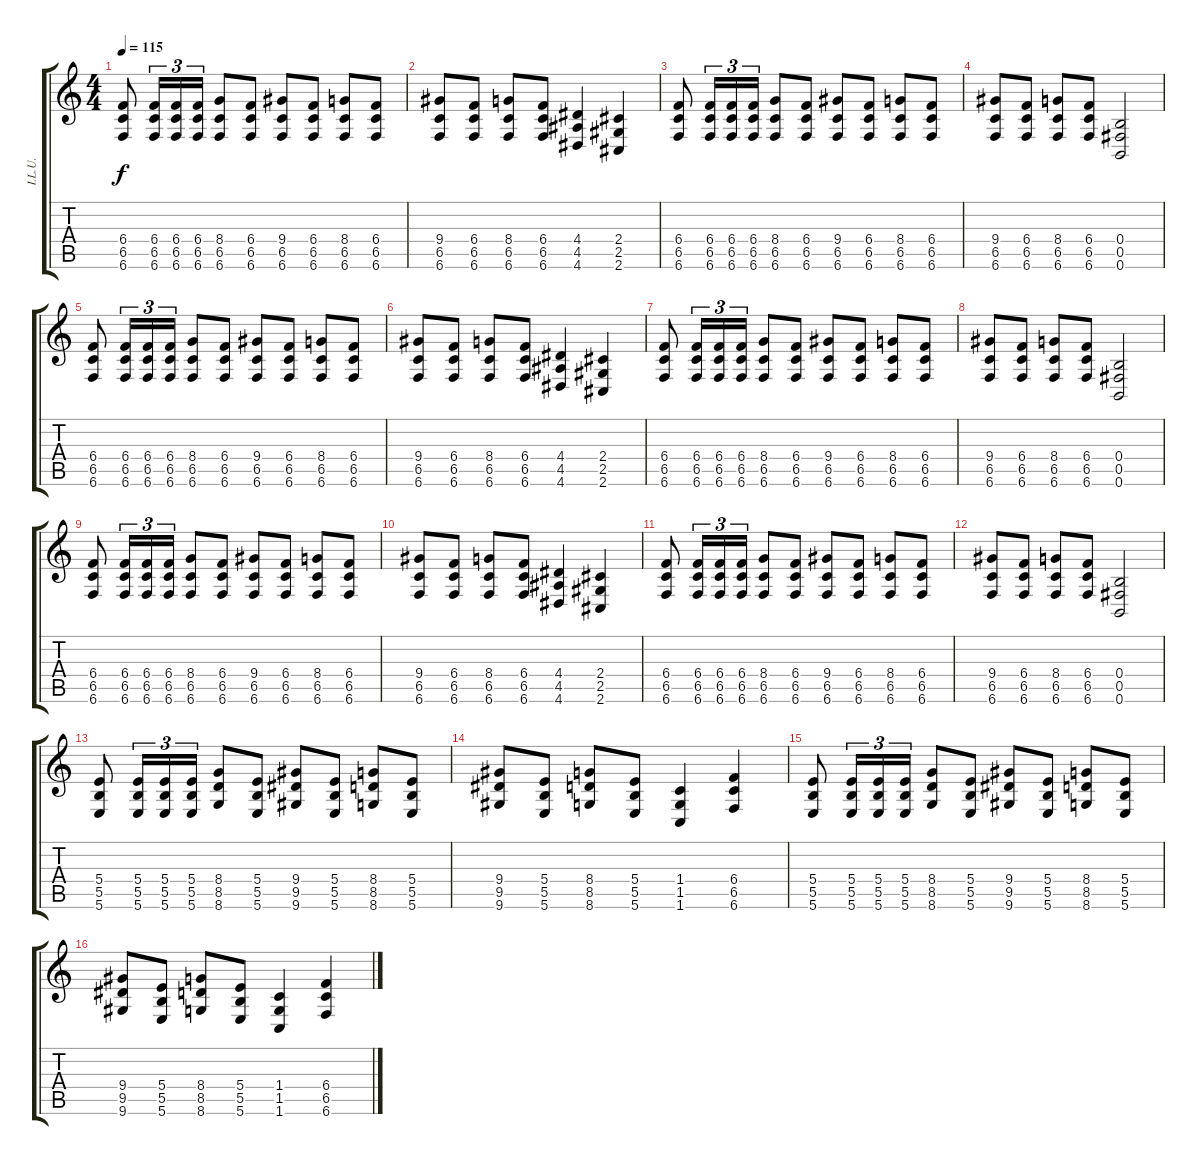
\track ("I.L.U." "I.L.U.") {instrument distortionguitar}
\staff {score tabs}
\tuning (Db4 Ab3 E3 B2 Gb2 B1) {hide}
\ts (4 4)
\tempo 115
\clef g2
\ks c
(6.4 6.5 6.6).8{dy f} (6.4 6.5 6.6).16{tu (3 2)} (6.4 6.5 6.6).16{tu (3 2)} (6.4 6.5 6.6).16{tu (3 2)} (8.4 6.5 6.6).8 (6.4 6.5 6.6).8 (9.4 6.5 6.6).8 (6.4 6.5 6.6).8 (8.4 6.5 6.6).8 (6.4 6.5 6.6).8 |
(9.4 6.5 6.6).8 (6.4 6.5 6.6).8 (8.4 6.5 6.6).8 (6.4 6.5 6.6).8 (4.4 4.5 4.6).4 (2.4 2.5 2.6).4 |
(6.4 6.5 6.6).8 (6.4 6.5 6.6).16{tu (3 2)} (6.4 6.5 6.6).16{tu (3 2)} (6.4 6.5 6.6).16{tu (3 2)} (8.4 6.5 6.6).8 (6.4 6.5 6.6).8 (9.4 6.5 6.6).8 (6.4 6.5 6.6).8 (8.4 6.5 6.6).8 (6.4 6.5 6.6).8 |
(9.4 6.5 6.6).8 (6.4 6.5 6.6).8 (8.4 6.5 6.6).8 (6.4 6.5 6.6).8 (0.4 0.5 0.6).2 |
(6.4 6.5 6.6).8 (6.4 6.5 6.6).16{tu (3 2)} (6.4 6.5 6.6).16{tu (3 2)} (6.4 6.5 6.6).16{tu (3 2)} (8.4 6.5 6.6).8 (6.4 6.5 6.6).8 (9.4 6.5 6.6).8 (6.4 6.5 6.6).8 (8.4 6.5 6.6).8 (6.4 6.5 6.6).8 |
(9.4 6.5 6.6).8 (6.4 6.5 6.6).8 (8.4 6.5 6.6).8 (6.4 6.5 6.6).8 (4.4 4.5 4.6).4 (2.4 2.5 2.6).4 |
(6.4 6.5 6.6).8 (6.4 6.5 6.6).16{tu (3 2)} (6.4 6.5 6.6).16{tu (3 2)} (6.4 6.5 6.6).16{tu (3 2)} (8.4 6.5 6.6).8 (6.4 6.5 6.6).8 (9.4 6.5 6.6).8 (6.4 6.5 6.6).8 (8.4 6.5 6.6).8 (6.4 6.5 6.6).8 |
(9.4 6.5 6.6).8 (6.4 6.5 6.6).8 (8.4 6.5 6.6).8 (6.4 6.5 6.6).8 (0.4 0.5 0.6).2 |
(6.4 6.5 6.6).8 (6.4 6.5 6.6).16{tu (3 2)} (6.4 6.5 6.6).16{tu (3 2)} (6.4 6.5 6.6).16{tu (3 2)} (8.4 6.5 6.6).8 (6.4 6.5 6.6).8 (9.4 6.5 6.6).8 (6.4 6.5 6.6).8 (8.4 6.5 6.6).8 (6.4 6.5 6.6).8 |
(9.4 6.5 6.6).8 (6.4 6.5 6.6).8 (8.4 6.5 6.6).8 (6.4 6.5 6.6).8 (4.4 4.5 4.6).4 (2.4 2.5 2.6).4 |
(6.4 6.5 6.6).8 (6.4 6.5 6.6).16{tu (3 2)} (6.4 6.5 6.6).16{tu (3 2)} (6.4 6.5 6.6).16{tu (3 2)} (8.4 6.5 6.6).8 (6.4 6.5 6.6).8 (9.4 6.5 6.6).8 (6.4 6.5 6.6).8 (8.4 6.5 6.6).8 (6.4 6.5 6.6).8 |
(9.4 6.5 6.6).8 (6.4 6.5 6.6).8 (8.4 6.5 6.6).8 (6.4 6.5 6.6).8 (0.4 0.5 0.6).2 |
(5.4 5.5 5.6).8 (5.4 5.5 5.6).16{tu (3 2)} (5.4 5.5 5.6).16{tu (3 2)} (5.4 5.5 5.6).16{tu (3 2)} (8.4 8.5 8.6).8 (5.4 5.5 5.6).8 (9.4 9.5 9.6).8 (5.4 5.5 5.6).8 (8.4 8.5 8.6).8 (5.4 5.5 5.6).8 |
(9.4 9.5 9.6).8 (5.4 5.5 5.6).8 (8.4 8.5 8.6).8 (5.4 5.5 5.6).8 (1.4 1.5 1.6).4 (6.4 6.5 6.6).4 |
(5.4 5.5 5.6).8 (5.4 5.5 5.6).16{tu (3 2)} (5.4 5.5 5.6).16{tu (3 2)} (5.4 5.5 5.6).16{tu (3 2)} (8.4 8.5 8.6).8 (5.4 5.5 5.6).8 (9.4 9.5 9.6).8 (5.4 5.5 5.6).8 (8.4 8.5 8.6).8 (5.4 5.5 5.6).8 |
(9.4 9.5 9.6).8 (5.4 5.5 5.6).8 (8.4 8.5 8.6).8 (5.4 5.5 5.6).8 (1.4 1.5 1.6).4 (6.4 6.5 6.6).4
